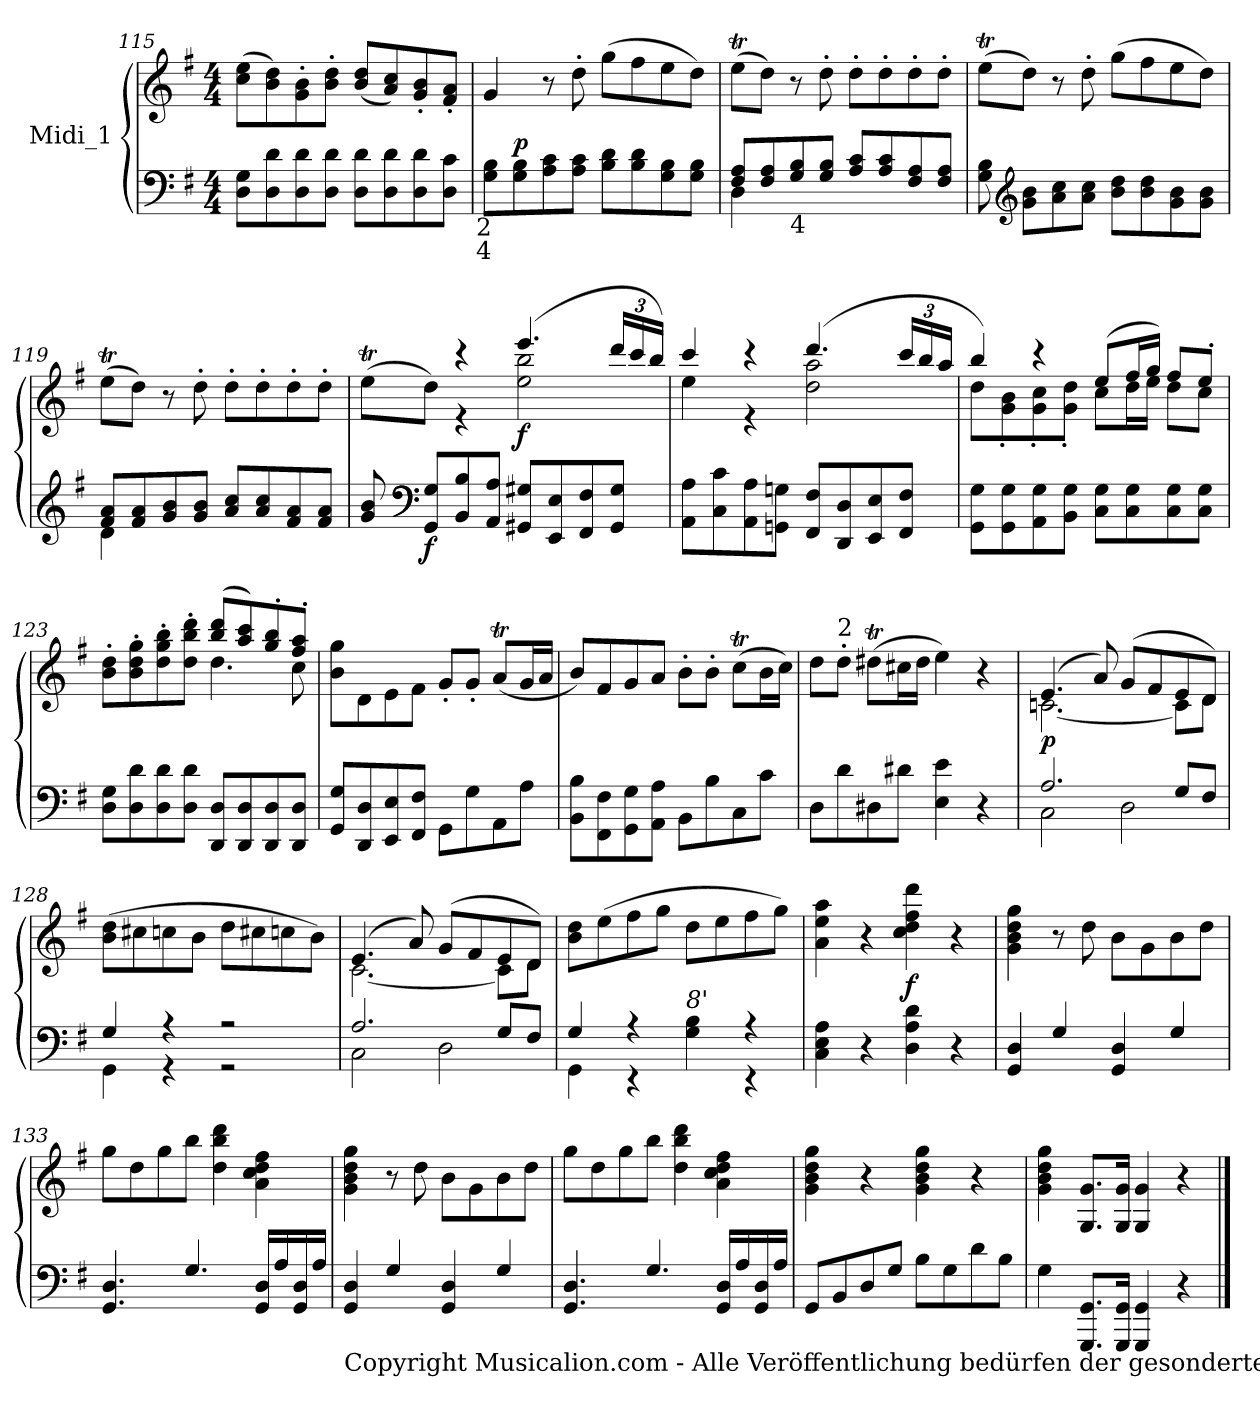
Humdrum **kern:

**kern	**kern	**dynam
*part1	*part1	*part1
*staff2	*staff1	*staff1/2
*I"Midi_1	*	*
!!LO:LB:g=z
*clefF4	*clefG2	*
*k[f#]	*k[f#]	*
*G:	*G:	*
*M4/4	*M4/4	*
=115	=115	=115
*^	*^	*
8D\ 8G\L	2ryy	(>8cc\ 8ee\L	2ryy	.
8D\ 8d\	.	8b\ 8dd\)	.	.
8D\ 8d\	.	8g\' 8b\'	.	.
8D\ 8d\J	.	8b\' 8dd\'J	.	.
8D\ 8d\L	2ryy	(8b/ 8dd/L	2ryy	.
8D\ 8d\	.	8a/ 8cc/)	.	.
8D\ 8d\	.	8g/' 8b/'	.	.
8D\ 8c\J	.	8f#/' 8a/'J	.	.
=116	=116	=116	=116	=116
!LO:TX:b:cj:t=2\n4	!	!	!	!
8G\ 8B\L	2ryy	4g/	2ryy	.
!	!	!	!	!LO:DY:a=2
8G\ 8B\	.	.	.	p
8A\ 8c\	.	8r	.	.
8A\ 8c\J	.	8dd'\	.	.
8B\ 8d\L	2ryy	(>8gg\L	2ryy	.
8B\ 8d\	.	8ff#\	.	.
8G\ 8B\	.	8ee\	.	.
8G\ 8B\J	.	8dd\J)	.	.
=117	=117	=117	=117	=117
8F#/ 8A/L	4D\	(>8eeT\L	2ryy	.
8F#/ 8A/	.	8dd\J)	.	.
!LO:TX:b:t=4	!	!	!	!
8G/ 8B/	4ryy	8r	.	.
8G/ 8B/J	.	8dd'\	.	.
8A/ 8c/L	2ryy	8dd'\L	2ryy	.
8A/ 8c/	.	8dd'\	.	.
8F#/ 8A/	.	8dd'\	.	.
8F#/ 8A/J	.	8dd'\J	.	.
=118	=118	=118	=118	=118
8G\ 8B\	8ryy	(>8eeT\L	2ryy	.
*clefG2	*	*	*	*
8g\ 8b\L	8ryy	8dd\J)	.	.
8a\ 8cc\	4ryy	8r	.	.
8a\ 8cc\J	.	8dd'\	.	.
8b\ 8dd\L	2ryy	(>8gg\L	2ryy	.
8b\ 8dd\	.	8ff#\	.	.
8g\ 8b\	.	8ee\	.	.
8g\ 8b\J	.	8dd\J)	.	.
=119	=119	=119	=119	=119
8f#/ 8a/L	4d\	(>8eeT\L	2ryy	.
8f#/ 8a/	.	8dd\J)	.	.
8g/ 8b/	4ryy	8r	.	.
8g/ 8b/J	.	8dd'\	.	.
8a/ 8cc/L	2ryy	8dd'\L	2ryy	.
8a/ 8cc/	.	8dd'\	.	.
8f#/ 8a/	.	8dd'\	.	.
8f#/ 8a/J	.	8dd'\J	.	.
=120	=120	=120	=120	=120
8g/ 8b/	8ryy	(>8eeT\L	4ryy	.
*clefF4	*	*	*	*
!	!	!	!	!LO:DY:b=2
8GG/ 8G/L	8ryy	8dd\J)	.	f
8BB/ 8B/	4ryy	4r	4r	.
8AA/ 8A/J	.	.	.	.
!	!	!	!	!LO:DY:b
8GG#X/ 8G#X/L	2ryy	(>4.eee/	2ee\ 2bb\	f
8EE/ 8E/	.	.	.	.
8FF#/ 8F#/	.	.	.	.
8GG#/ 8G#/J	.	24ddd/LL	.	.
.	.	24ccc/	.	.
.	.	24bb/JJ)	.	.
*v	*v	*	*	*
!!LO:LB:g=z	!!
=121	=121	=121	=121
8AA 8AL	4ccc/	4ee\	.
8C 8c	.	.	.
8AA 8A	4r	4r	.
8GGn 8GnJ	.	.	.
8FF# 8F#L	(>4.ddd/	2dd\ 2aa\	.
8DD 8D	.	.	.
8EE 8E	.	.	.
8FF# 8F#J	24ccc/LL	.	.
.	24bb/	.	.
.	24aa/JJ	.	.
=122	=122	=122	=122
8GG\ 8G\L	4bb/)	8dd\L	.
8GG\ 8G\	.	8g\' 8b\'	.
8AA\ 8G\	4r	8g\' 8cc\'	.
8BB\ 8G\J	.	8g\' 8dd\'J	.
8C 8GL	(>8ee/L	8cc\L	.
8C 8G	16ff#/L	16dd\L	.
.	16gg/JJ)	16ee\JJ	.
8C 8G	8ff#/L	8dd\L	.
8C 8GJ	8ee'/J	8cc\J	.
=123	=123	=123	=123
8D 8GL	8b\' 8dd\'L	2ryy	.
8D 8d	8b\' 8dd\' 8gg\'	.	.
8D 8d	8dd\' 8gg\' 8bb\'	.	.
8D 8dJ	8dd\' 8bb\' 8ddd\'J	.	.
8DD 8DL	(8bb/ 8ddd/L	4.dd\	.
8DD 8D	8aa/ 8ccc/)	.	.
8DD 8D	8gg/' 8bb/'	.	.
8DD 8DJ	8ff#/' 8aa/'J	8cc\	.
=124	=124	=124	=124
8GG 8GL	8b\ 8gg\L	2ryy	.
8DD 8D	8d\	.	.
8EE 8E	8e\	.	.
8FF# 8F#J	8f#\J	.	.
8GGL	8g'/L	2ryy	.
8G	8g'/J	.	.
8AA	(<8aT/L	.	.
8AJ	16g/L	.	.
.	16a/JJ	.	.
=125	=125	=125	=125
8BB 8BL	8b/L)	2ryy	.
8FF# 8F#	8f#/	.	.
8GG 8G	8g/	.	.
8AA 8AJ	8a/J	.	.
8BBL	8b'\L	2ryy	.
8B	8b'\J	.	.
8C	(>8ccT\L	.	.
8cJ	16b\L	.	.
.	16cc\JJ)	.	.
!!LO:LB:g=z	!!
=126	=126	=126	=126
*^	*	*	*
8D\L	2ryy	8dd\L	2ryy	.
!	!	!LO:TX:a:t=2	!	!
8d\	.	8dd'\J	.	.
8D#X\	.	(>8dd#Xt\L	.	.
8d#X\J	.	16cc#X\L	.	.
.	.	16dd#\JJ	.	.
4E\ 4e\	2ryy	4ee\)	2ryy	.
4r	.	4r	.	.
=127	=127	=127	=127	=127
!	!	!	!	!LO:DY:b
2.A/	2C\	(4.e/	[2.cn\	p
.	.	8a/)	.	.
.	2D\	(>8g/L	.	.
.	.	8f#/	.	.
8G/L	.	8e/	8cn\L]	.
8F#/J	.	8d/J)	8d\J	.
=128	=128	=128	=128	=128
4G/	4GG\	(>8b\ 8dd\L	2ryy	.
.	.	8cc#X\	.	.
4r	4r	8ccn\	.	.
.	.	8b\J	.	.
2r	2r	8dd\L	2ryy	.
.	.	8cc#X\	.	.
.	.	8ccn\	.	.
.	.	8b\J)	.	.
=129	=129	=129	=129	=129
2.A/	2C\	(>4.e/	[2.c\	.
.	.	8a/)	.	.
.	2D\	(>8g/L	.	.
.	.	8f#/	.	.
8G/L	.	8e/	8c\L]	.
8F#/J	.	8d/J)	8d\J	.
=130	=130	=130	=130	=130
4G/	4GG\	8b\ 8dd\L	2ryy	.
.	.	(>8ee\	.	.
4r	4r	8ff#\	.	.
.	.	8gg\J	.	.
!LO:TX:a:i:t=8'	!	!	!	!
4G\ 4B\	4ryy	8dd\L	2ryy	.
.	.	8ee\	.	.
4r	4r	8ff#\	.	.
.	.	8gg\J)	.	.
=131	=131	=131	=131	=131
4C\ 4E\ 4A\	2ryy	4a\ 4ee\ 4aa\	2ryy	.
4r	.	4r	.	.
!	!	!	!	!LO:DY:b
4D\ 4A\ 4d\	2ryy	4cc\ 4dd\ 4ff#\ 4ddd\	2ryy	f
4r	.	4r	.	.
*v	*v	*	*	*
*	*v	*v	*
!!LO:LB:g=z
=132	=132	=132
4GG/ 4D/	4g 4b 4dd 4gg	.
4G/	8r	.
.	8dd	.
4GG/ 4D/	8bL	.
.	8g	.
4G/	8b	.
.	8ddJ	.
=133	=133	=133
4.GG/ 4.D/	8ggL	.
.	8dd	.
.	8gg	.
4.G/	8bbJ	.
.	4dd 4bb 4ddd	.
16GG/ 16D/LL	4a 4cc 4dd 4ff#	.
16A/	.	.
16GG/ 16D/	.	.
16A/JJ	.	.
=134	=134	=134
!LO:TX:b:t=Copyright Musicalion.com - Alle Veröffentlichung bedürfen der gesonderten Genehmigung	!	!
4GG/ 4D/	4g 4b 4dd 4gg	.
4G/	8r	.
.	8dd	.
4GG/ 4D/	8bL	.
.	8g	.
4G/	8b	.
.	8ddJ	.
=135	=135	=135
4.GG/ 4.D/	8ggL	.
.	8dd	.
.	8gg	.
4.G/	8bbJ	.
.	4dd 4bb 4ddd	.
16GG/ 16D/LL	4a 4cc 4dd 4ff#	.
16A/	.	.
16GG/ 16D/	.	.
16A/JJ	.	.
=136	=136	=136
8GGL	4g 4b 4dd 4gg	.
8BB	.	.
8D	4r	.
8GJ	.	.
8BL	4g 4b 4dd 4gg	.
8G	.	.
8d	4r	.
8BJ	.	.
=137	=137	=137
4G	4g 4b 4dd 4gg	.
8.GGG 8.GGL	8.G 8.gL	.
16GGG 16GGJ	16G 16gJ	.
4GGG 4GG	4G 4g	.
4r	4r	.
==	==	==
*-	*-	*-
